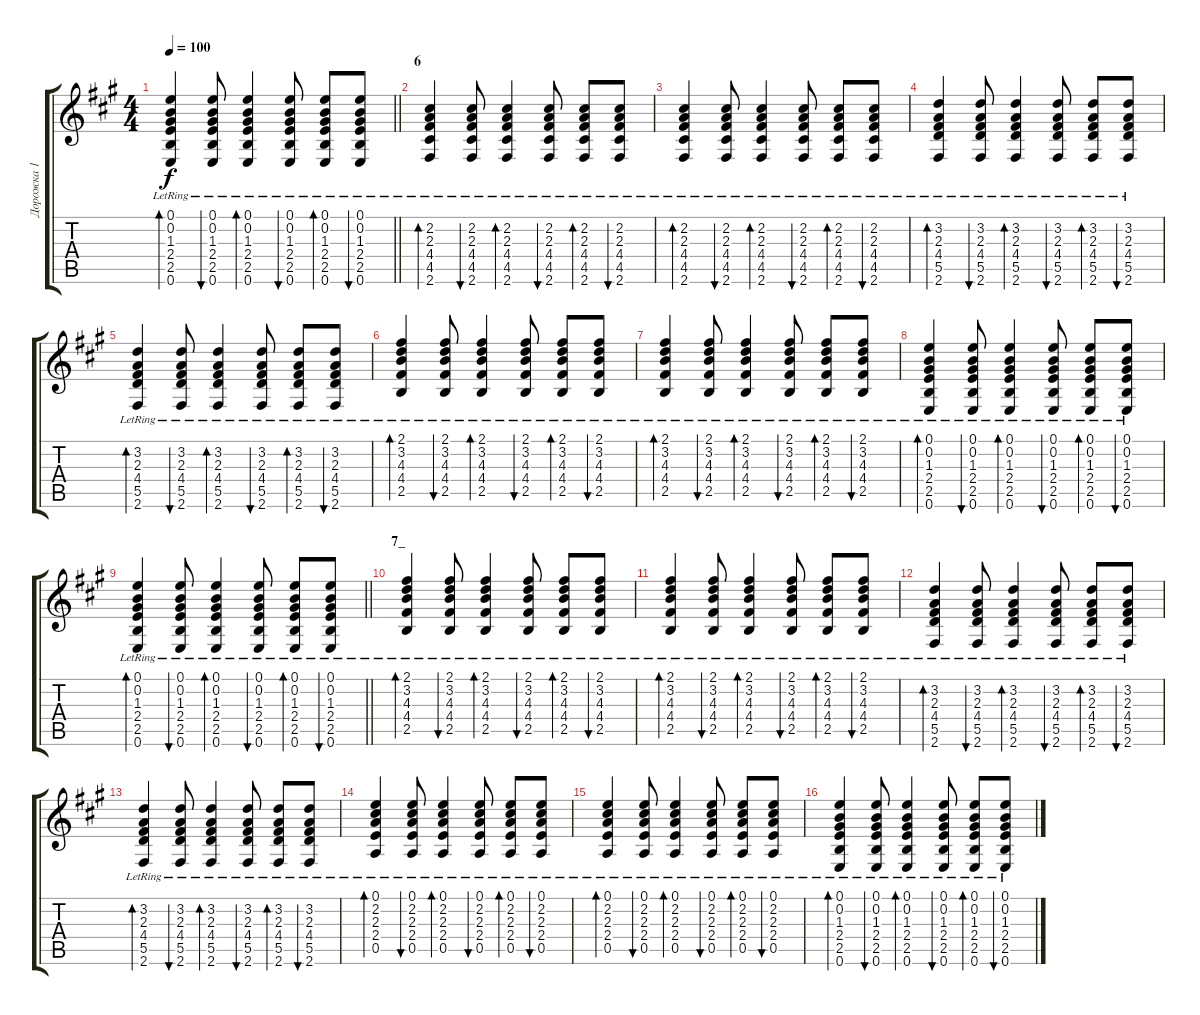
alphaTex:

\track ("Дорожка 1" "Дорожка 1") {instrument acousticguitarsteel}
\staff {score tabs}
\tuning (E4 B3 G3 D3 A2 E2) {hide}
\ts (4 4)
\tempo 100
\clef g2
\barLineRight lightlight
\ks f#minor
(0.1{lr} 0.2{lr} 1.3{lr} 2.4{lr} 2.5{lr} 0.6{lr}).4{bd 60 dy f} (0.1{lr} 0.2{lr} 1.3{lr} 2.4{lr} 2.5{lr} 0.6{lr}).8{bu 60} (0.1{lr} 0.2{lr} 1.3{lr} 2.4{lr} 2.5{lr} 0.6{lr}).4{bd 60} (0.1{lr} 0.2{lr} 1.3{lr} 2.4{lr} 2.5{lr} 0.6{lr}).8{bu 60} (0.1{lr} 0.2{lr} 1.3{lr} 2.4{lr} 2.5{lr} 0.6{lr}).8{bd 60} (0.1{lr} 0.2{lr} 1.3{lr} 2.4{lr} 2.5{lr} 0.6{lr}).8{bu 60} |
\section ("" "6")
(2.2{lr} 2.3{lr} 4.4{lr} 4.5{lr} 2.6{lr}).4{bd 60} (2.2{lr} 2.3{lr} 4.4{lr} 4.5{lr} 2.6{lr}).8{bu 60} (2.2{lr} 2.3{lr} 4.4{lr} 4.5{lr} 2.6{lr}).4{bd 60} (2.2{lr} 2.3{lr} 4.4{lr} 4.5{lr} 2.6{lr}).8{bu 60} (2.2{lr} 2.3{lr} 4.4{lr} 4.5{lr} 2.6{lr}).8{bd 60} (2.2{lr} 2.3{lr} 4.4{lr} 4.5{lr} 2.6{lr}).8{bu 60} |
(2.2{lr} 2.3{lr} 4.4{lr} 4.5{lr} 2.6{lr}).4{bd 60} (2.2{lr} 2.3{lr} 4.4{lr} 4.5{lr} 2.6{lr}).8{bu 60} (2.2{lr} 2.3{lr} 4.4{lr} 4.5{lr} 2.6{lr}).4{bd 60} (2.2{lr} 2.3{lr} 4.4{lr} 4.5{lr} 2.6{lr}).8{bu 60} (2.2{lr} 2.3{lr} 4.4{lr} 4.5{lr} 2.6{lr}).8{bd 60} (2.2{lr} 2.3{lr} 4.4{lr} 4.5{lr} 2.6{lr}).8{bu 60} |
(3.2{lr} 2.3{lr} 4.4{lr} 5.5{lr} 2.6{lr}).4{bd 60} (3.2{lr} 2.3{lr} 4.4{lr} 5.5{lr} 2.6{lr}).8{bu 60} (3.2{lr} 2.3{lr} 4.4{lr} 5.5{lr} 2.6{lr}).4{bd 60} (3.2{lr} 2.3{lr} 4.4{lr} 5.5{lr} 2.6{lr}).8{bu 60} (3.2{lr} 2.3{lr} 4.4{lr} 5.5{lr} 2.6{lr}).8{bd 60} (3.2{lr} 2.3{lr} 4.4{lr} 5.5{lr} 2.6{lr}).8{bu 60} |
(3.2{lr} 2.3{lr} 4.4{lr} 5.5{lr} 2.6{lr}).4{bd 60} (3.2{lr} 2.3{lr} 4.4{lr} 5.5{lr} 2.6{lr}).8{bu 60} (3.2{lr} 2.3{lr} 4.4{lr} 5.5{lr} 2.6{lr}).4{bd 60} (3.2{lr} 2.3{lr} 4.4{lr} 5.5{lr} 2.6{lr}).8{bu 60} (3.2{lr} 2.3{lr} 4.4{lr} 5.5{lr} 2.6{lr}).8{bd 60} (3.2{lr} 2.3{lr} 4.4{lr} 5.5{lr} 2.6{lr}).8{bu 60} |
(2.1{lr} 3.2{lr} 4.3{lr} 4.4{lr} 2.5{lr}).4{bd 60} (2.1{lr} 3.2{lr} 4.3{lr} 4.4{lr} 2.5{lr}).8{bu 60} (2.1{lr} 3.2{lr} 4.3{lr} 4.4{lr} 2.5{lr}).4{bd 60} (2.1{lr} 3.2{lr} 4.3{lr} 4.4{lr} 2.5{lr}).8{bu 60} (2.1{lr} 3.2{lr} 4.3{lr} 4.4{lr} 2.5{lr}).8{bd 60} (2.1{lr} 3.2{lr} 4.3{lr} 4.4{lr} 2.5{lr}).8{bu 60} |
(2.1{lr} 3.2{lr} 4.3{lr} 4.4{lr} 2.5{lr}).4{bd 60} (2.1{lr} 3.2{lr} 4.3{lr} 4.4{lr} 2.5{lr}).8{bu 60} (2.1{lr} 3.2{lr} 4.3{lr} 4.4{lr} 2.5{lr}).4{bd 60} (2.1{lr} 3.2{lr} 4.3{lr} 4.4{lr} 2.5{lr}).8{bu 60} (2.1{lr} 3.2{lr} 4.3{lr} 4.4{lr} 2.5{lr}).8{bd 60} (2.1{lr} 3.2{lr} 4.3{lr} 4.4{lr} 2.5{lr}).8{bu 60} |
(0.1{lr} 0.2{lr} 1.3{lr} 2.4{lr} 2.5{lr} 0.6{lr}).4{bd 60} (0.1{lr} 0.2{lr} 1.3{lr} 2.4{lr} 2.5{lr} 0.6{lr}).8{bu 60} (0.1{lr} 0.2{lr} 1.3{lr} 2.4{lr} 2.5{lr} 0.6{lr}).4{bd 60} (0.1{lr} 0.2{lr} 1.3{lr} 2.4{lr} 2.5{lr} 0.6{lr}).8{bu 60} (0.1{lr} 0.2{lr} 1.3{lr} 2.4{lr} 2.5{lr} 0.6{lr}).8{bd 60} (0.1{lr} 0.2{lr} 1.3{lr} 2.4{lr} 2.5{lr} 0.6{lr}).8{bu 60} |
\barLineRight lightlight
(0.1{lr} 0.2{lr} 1.3{lr} 2.4{lr} 2.5{lr} 0.6{lr}).4{bd 60} (0.1{lr} 0.2{lr} 1.3{lr} 2.4{lr} 2.5{lr} 0.6{lr}).8{bu 60} (0.1{lr} 0.2{lr} 1.3{lr} 2.4{lr} 2.5{lr} 0.6{lr}).4{bd 60} (0.1{lr} 0.2{lr} 1.3{lr} 2.4{lr} 2.5{lr} 0.6{lr}).8{bu 60} (0.1{lr} 0.2{lr} 1.3{lr} 2.4{lr} 2.5{lr} 0.6{lr}).8{bd 60} (0.1{lr} 0.2{lr} 1.3{lr} 2.4{lr} 2.5{lr} 0.6{lr}).8{bu 60} |
\section ("" "7_")
(2.1{lr} 3.2{lr} 4.3{lr} 4.4{lr} 2.5{lr}).4{bd 60} (2.1{lr} 3.2{lr} 4.3{lr} 4.4{lr} 2.5{lr}).8{bu 60} (2.1{lr} 3.2{lr} 4.3{lr} 4.4{lr} 2.5{lr}).4{bd 60} (2.1{lr} 3.2{lr} 4.3{lr} 4.4{lr} 2.5{lr}).8{bu 60} (2.1{lr} 3.2{lr} 4.3{lr} 4.4{lr} 2.5{lr}).8{bd 60} (2.1{lr} 3.2{lr} 4.3{lr} 4.4{lr} 2.5{lr}).8{bu 60} |
(2.1{lr} 3.2{lr} 4.3{lr} 4.4{lr} 2.5{lr}).4{bd 60} (2.1{lr} 3.2{lr} 4.3{lr} 4.4{lr} 2.5{lr}).8{bu 60} (2.1{lr} 3.2{lr} 4.3{lr} 4.4{lr} 2.5{lr}).4{bd 60} (2.1{lr} 3.2{lr} 4.3{lr} 4.4{lr} 2.5{lr}).8{bu 60} (2.1{lr} 3.2{lr} 4.3{lr} 4.4{lr} 2.5{lr}).8{bd 60} (2.1{lr} 3.2{lr} 4.3{lr} 4.4{lr} 2.5{lr}).8{bu 60} |
(3.2{lr} 2.3{lr} 4.4{lr} 5.5{lr} 2.6{lr}).4{bd 60} (3.2{lr} 2.3{lr} 4.4{lr} 5.5{lr} 2.6{lr}).8{bu 60} (3.2{lr} 2.3{lr} 4.4{lr} 5.5{lr} 2.6{lr}).4{bd 60} (3.2{lr} 2.3{lr} 4.4{lr} 5.5{lr} 2.6{lr}).8{bu 60} (3.2{lr} 2.3{lr} 4.4{lr} 5.5{lr} 2.6{lr}).8{bd 60} (3.2{lr} 2.3{lr} 4.4{lr} 5.5{lr} 2.6{lr}).8{bu 60} |
(3.2{lr} 2.3{lr} 4.4{lr} 5.5{lr} 2.6{lr}).4{bd 60} (3.2{lr} 2.3{lr} 4.4{lr} 5.5{lr} 2.6{lr}).8{bu 60} (3.2{lr} 2.3{lr} 4.4{lr} 5.5{lr} 2.6{lr}).4{bd 60} (3.2{lr} 2.3{lr} 4.4{lr} 5.5{lr} 2.6{lr}).8{bu 60} (3.2{lr} 2.3{lr} 4.4{lr} 5.5{lr} 2.6{lr}).8{bd 60} (3.2{lr} 2.3{lr} 4.4{lr} 5.5{lr} 2.6{lr}).8{bu 60} |
(0.1 2.2{lr} 2.3{lr} 2.4{lr} 0.5{lr}).4{bd 60} (0.1 2.2{lr} 2.3{lr} 2.4{lr} 0.5{lr}).8{bu 60} (0.1 2.2{lr} 2.3{lr} 2.4{lr} 0.5{lr}).4{bd 60} (0.1 2.2{lr} 2.3{lr} 2.4{lr} 0.5{lr}).8{bu 60} (0.1 2.2{lr} 2.3{lr} 2.4{lr} 0.5{lr}).8{bd 60} (0.1 2.2{lr} 2.3{lr} 2.4{lr} 0.5{lr}).8{bu 60} |
(0.1 2.2{lr} 2.3{lr} 2.4{lr} 0.5{lr}).4{bd 60} (0.1 2.2{lr} 2.3{lr} 2.4{lr} 0.5{lr}).8{bu 60} (0.1 2.2{lr} 2.3{lr} 2.4{lr} 0.5{lr}).4{bd 60} (0.1 2.2{lr} 2.3{lr} 2.4{lr} 0.5{lr}).8{bu 60} (0.1 2.2{lr} 2.3{lr} 2.4{lr} 0.5{lr}).8{bd 60} (0.1 2.2{lr} 2.3{lr} 2.4{lr} 0.5{lr}).8{bu 60} |
(0.1{lr} 0.2{lr} 1.3{lr} 2.4{lr} 2.5{lr} 0.6{lr}).4{bd 60} (0.1{lr} 0.2{lr} 1.3{lr} 2.4{lr} 2.5{lr} 0.6{lr}).8{bu 60} (0.1{lr} 0.2{lr} 1.3{lr} 2.4{lr} 2.5{lr} 0.6{lr}).4{bd 60} (0.1{lr} 0.2{lr} 1.3{lr} 2.4{lr} 2.5{lr} 0.6{lr}).8{bu 60} (0.1{lr} 0.2{lr} 1.3{lr} 2.4{lr} 2.5{lr} 0.6{lr}).8{bd 60} (0.1{lr} 0.2{lr} 1.3{lr} 2.4{lr} 2.5{lr} 0.6{lr}).8{bu 60}
